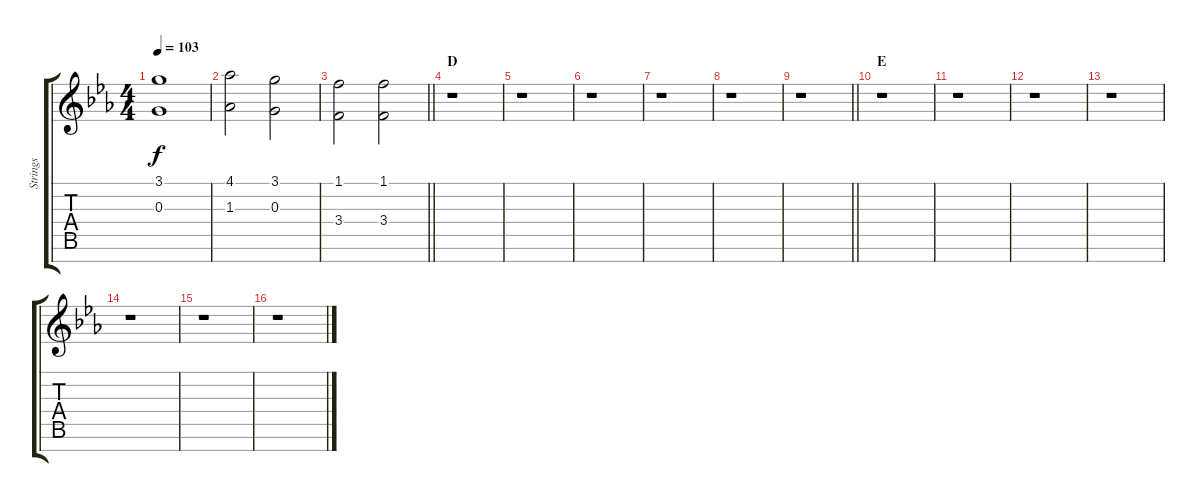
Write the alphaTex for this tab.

\track ("Strings" "Strings") {instrument stringensemble1}
\staff {score tabs}
\tuning (E5 B4 G4 D4 A3 E3 B2) {hide}
\ts (4 4)
\tempo 103
\clef g2
\ks eb
(3.1 0.3).1{dy f} |
(4.1 1.3).2 (3.1 0.3).2 |
\barLineRight lightlight
(1.1 3.4).2 (1.1 3.4).2 |
\section ("" "D")
r.1 |
r.1 |
r.1 |
r.1 |
r.1 |
\barLineRight lightlight
r.1 |
\section ("" "E")
r.1 |
r.1 |
r.1 |
r.1 |
r.1 |
r.1 |
r.1
